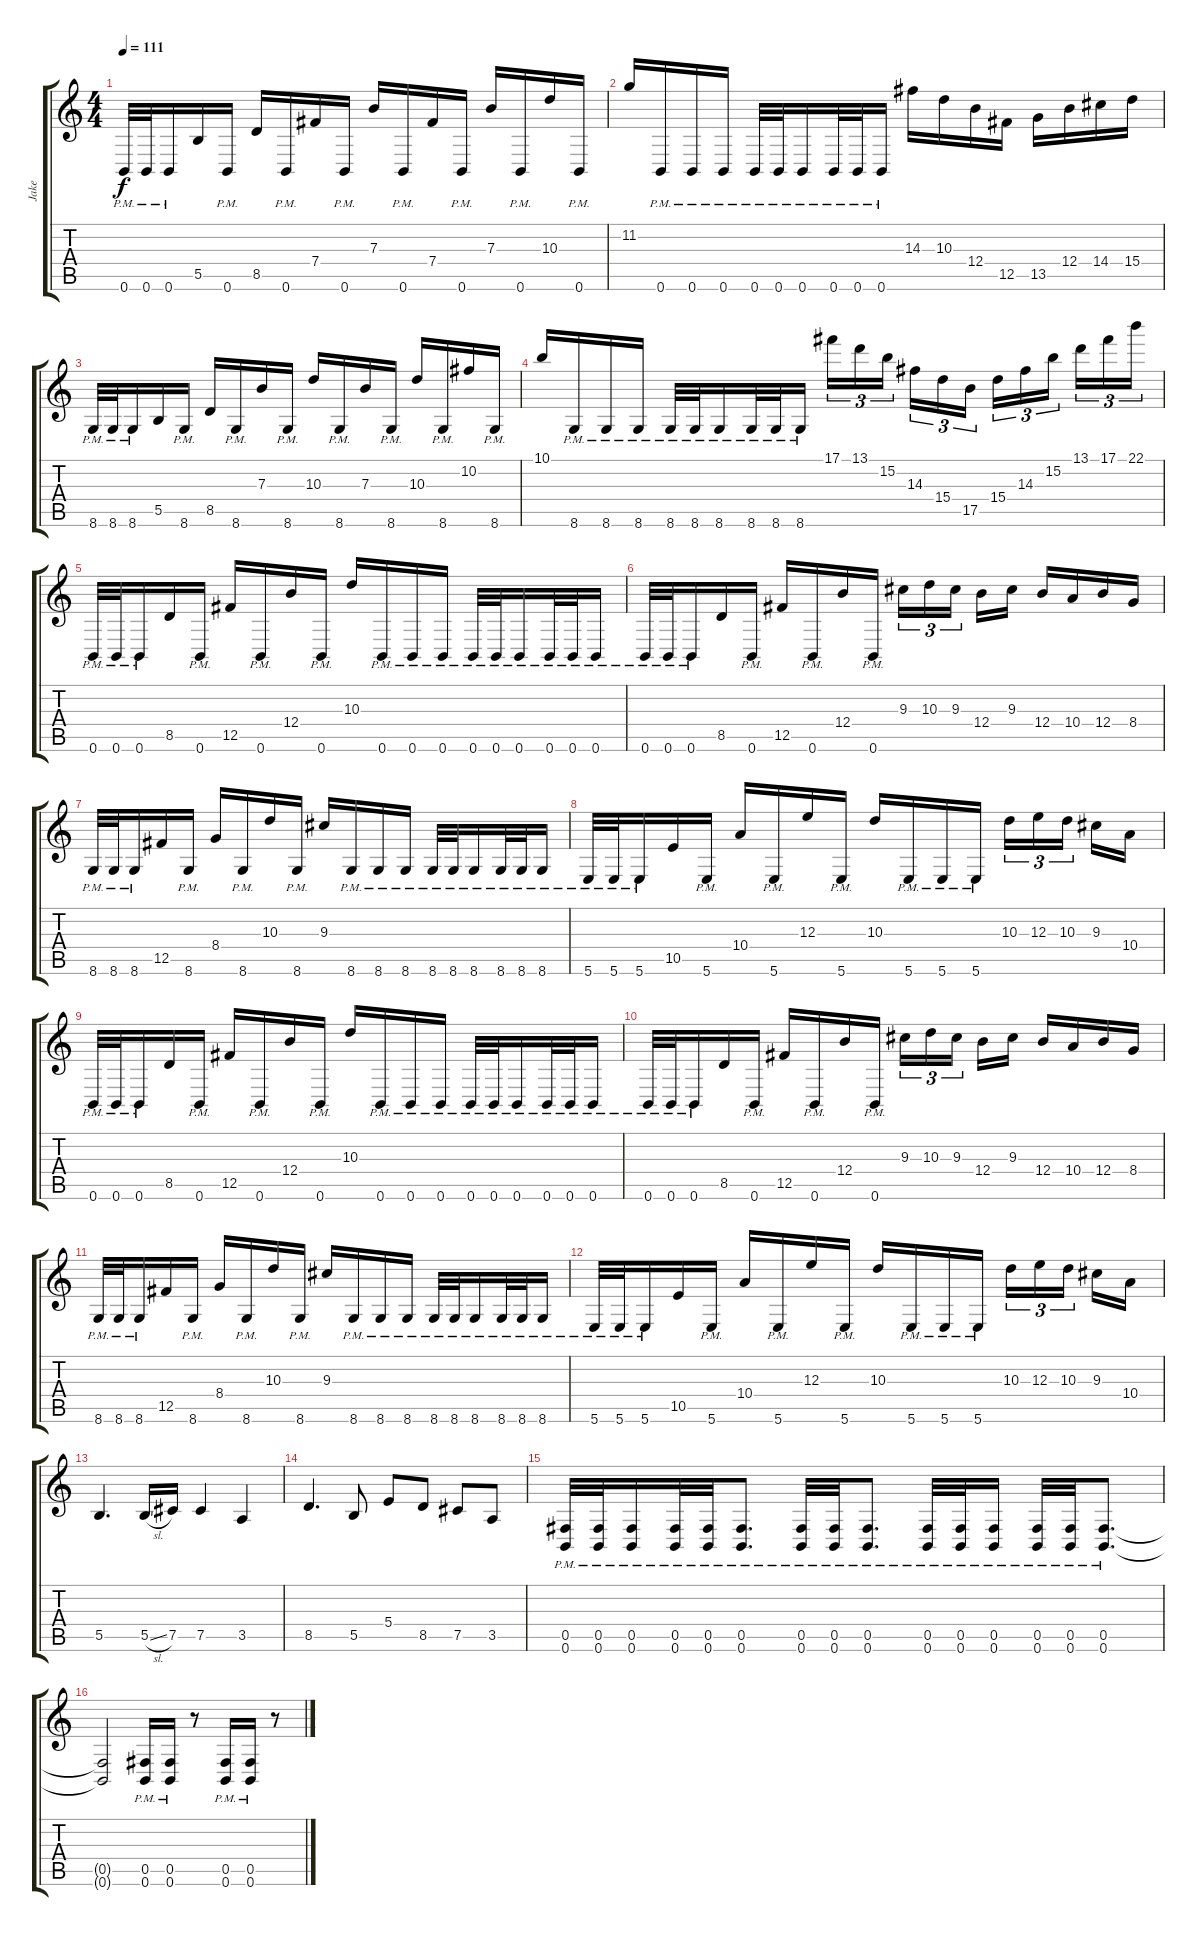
\track ("Jake" "Jake") {instrument distortionguitar}
\staff {score tabs}
\tuning (Db4 Ab3 E3 B2 Gb2 B1) {hide}
\ts (4 4)
\tempo 111
\clef g2
\ks c
0.6{pm}.32{dy f} 0.6{pm}.32 0.6{pm}.16 5.5.16 0.6{pm}.16 8.5.16 0.6{pm}.16 7.4.16 0.6{pm}.16 7.3.16 0.6{pm}.16 7.4.16 0.6{pm}.16 7.3.16 0.6{pm}.16 10.3.16 0.6{pm}.16 |
11.2.16 0.6{pm}.16 0.6{pm}.16 0.6{pm}.16 0.6{pm}.32 0.6{pm}.32 0.6{pm}.16 0.6{pm}.32 0.6{pm}.32 0.6{pm}.16 14.3.16 10.3.16 12.4.16 12.5.16 13.5.16 12.4.16 14.4.16 15.4.16 |
8.6{pm}.32 8.6{pm}.32 8.6{pm}.16 5.5.16 8.6{pm}.16 8.5.16 8.6{pm}.16 7.3.16 8.6{pm}.16 10.3.16 8.6{pm}.16 7.3.16 8.6{pm}.16 10.3.16 8.6{pm}.16 10.2.16 8.6{pm}.16 |
10.1.16 8.6{pm}.16 8.6{pm}.16 8.6{pm}.16 8.6{pm}.32 8.6{pm}.32 8.6{pm}.16 8.6{pm}.32 8.6{pm}.32 8.6{pm}.16 17.1.16{tu (3 2)} 13.1.16{tu (3 2)} 15.2.16{tu (3 2) beam splitsecondary} 14.3.16{tu (3 2)} 15.4.16{tu (3 2)} 17.5.16{tu (3 2)} 15.4.16{tu (3 2)} 14.3.16{tu (3 2)} 15.2.16{tu (3 2) beam splitsecondary} 13.1.16{tu (3 2)} 17.1.16{tu (3 2)} 22.1.16{tu (3 2)} |
0.6{pm}.32 0.6{pm}.32 0.6{pm}.16 8.5.16 0.6{pm}.16 12.5.16 0.6{pm}.16 12.4.16 0.6{pm}.16 10.3.16 0.6{pm}.16 0.6{pm}.16 0.6{pm}.16 0.6{pm}.32 0.6{pm}.32 0.6{pm}.16 0.6{pm}.32 0.6{pm}.32 0.6{pm}.16 |
0.6{pm}.32 0.6{pm}.32 0.6{pm}.16 8.5.16 0.6{pm}.16 12.5.16 0.6{pm}.16 12.4.16 0.6{pm}.16 9.3.16{tu (3 2)} 10.3.16{tu (3 2)} 9.3.16{tu (3 2) beam splitsecondary} 12.4.16 9.3.16 12.4.16 10.4.16 12.4.16 8.4.16 |
8.6{pm}.32 8.6{pm}.32 8.6{pm}.16 12.5.16 8.6{pm}.16 8.4.16 8.6{pm}.16 10.3.16 8.6{pm}.16 9.3.16 8.6{pm}.16 8.6{pm}.16 8.6{pm}.16 8.6{pm}.32 8.6{pm}.32 8.6{pm}.16 8.6{pm}.32 8.6{pm}.32 8.6{pm}.16 |
5.6{pm}.32 5.6{pm}.32 5.6{pm}.16 10.5.16 5.6{pm}.16 10.4.16 5.6{pm}.16 12.3.16 5.6{pm}.16 10.3.16 5.6{pm}.16 5.6{pm}.16 5.6{pm}.16 10.3.16{tu (3 2)} 12.3.16{tu (3 2)} 10.3.16{tu (3 2) beam splitsecondary} 9.3.16 10.4.16 |
0.6{pm}.32 0.6{pm}.32 0.6{pm}.16 8.5.16 0.6{pm}.16 12.5.16 0.6{pm}.16 12.4.16 0.6{pm}.16 10.3.16 0.6{pm}.16 0.6{pm}.16 0.6{pm}.16 0.6{pm}.32 0.6{pm}.32 0.6{pm}.16 0.6{pm}.32 0.6{pm}.32 0.6{pm}.16 |
0.6{pm}.32 0.6{pm}.32 0.6{pm}.16 8.5.16 0.6{pm}.16 12.5.16 0.6{pm}.16 12.4.16 0.6{pm}.16 9.3.16{tu (3 2)} 10.3.16{tu (3 2)} 9.3.16{tu (3 2) beam splitsecondary} 12.4.16 9.3.16 12.4.16 10.4.16 12.4.16 8.4.16 |
8.6{pm}.32 8.6{pm}.32 8.6{pm}.16 12.5.16 8.6{pm}.16 8.4.16 8.6{pm}.16 10.3.16 8.6{pm}.16 9.3.16 8.6{pm}.16 8.6{pm}.16 8.6{pm}.16 8.6{pm}.32 8.6{pm}.32 8.6{pm}.16 8.6{pm}.32 8.6{pm}.32 8.6{pm}.16 |
5.6{pm}.32 5.6{pm}.32 5.6{pm}.16 10.5.16 5.6{pm}.16 10.4.16 5.6{pm}.16 12.3.16 5.6{pm}.16 10.3.16 5.6{pm}.16 5.6{pm}.16 5.6{pm}.16 10.3.16{tu (3 2)} 12.3.16{tu (3 2)} 10.3.16{tu (3 2) beam splitsecondary} 9.3.16 10.4.16 |
5.5.4{d} 5.5{sl}.16 7.5.16 7.5.4 3.5.4 |
8.5.4{d} 5.5.8 5.4.8 8.5.8 7.5.8 3.5.8 |
(0.5{pm} 0.6{pm}).32 (0.5{pm} 0.6{pm}).32 (0.5{pm} 0.6{pm}).16 (0.5{pm} 0.6{pm}).32 (0.5{pm} 0.6{pm}).32 (0.5{pm} 0.6{pm}).8{d} (0.5{pm} 0.6{pm}).32 (0.5{pm} 0.6{pm}).32 (0.5{pm} 0.6{pm}).8{d} (0.5{pm} 0.6{pm}).32 (0.5{pm} 0.6{pm}).32 (0.5{pm} 0.6{pm}).16 (0.5{pm} 0.6{pm}).32 (0.5{pm} 0.6{pm}).32 (0.5{pm} 0.6{pm}).8{d} |
(0.5{t} 0.6{t}).2 (0.5{pm} 0.6{pm}).16 (0.5{pm} 0.6{pm}).16 r.8 (0.5{pm} 0.6{pm}).16 (0.5{pm} 0.6{pm}).16 r.8
